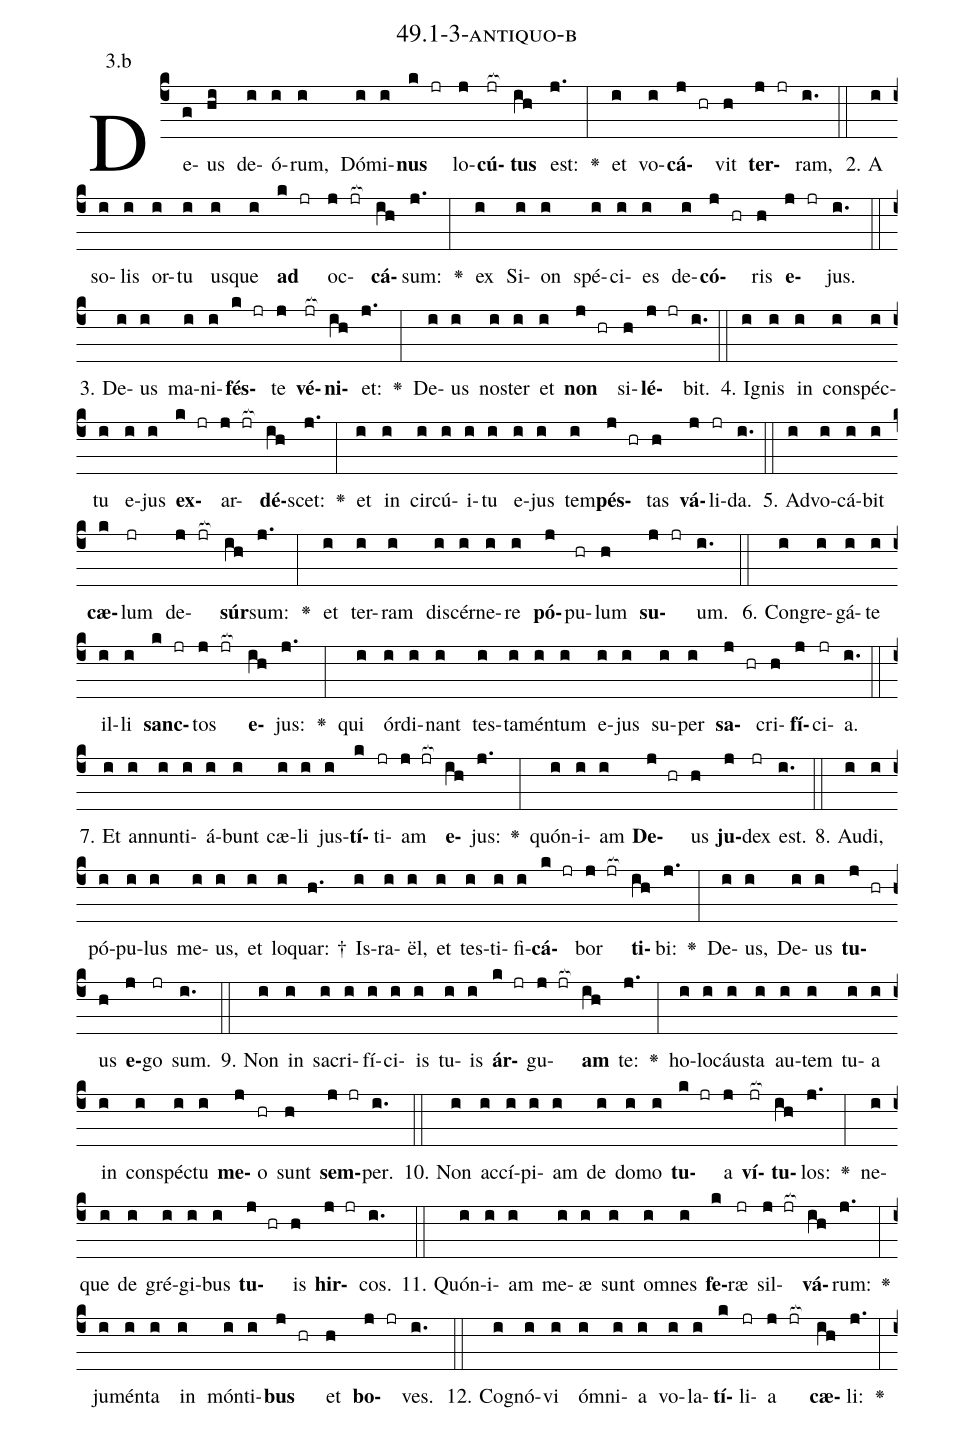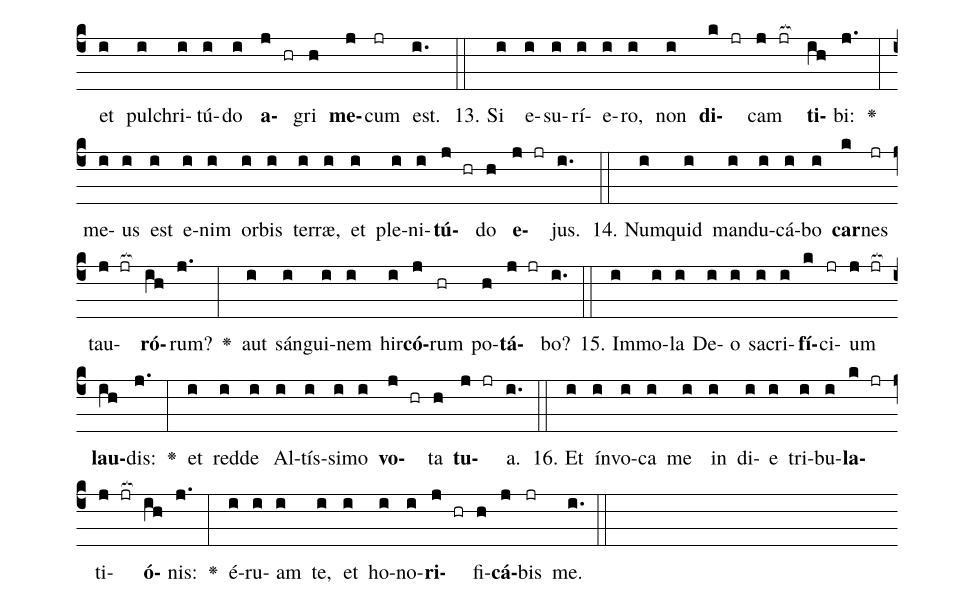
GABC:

name: 49.1-3-antiquo-b;
annotation: 3.b;
%%
(c4)De(g)us(hi) de(i)ó(i)rum,(i) Dó(i)mi(i)<b>nus</b>(k jr) lo(j)<b>cú</b>(jr[ocb:1{])<b>tus</b>(ih[ocb:0}]) est:(j.) <v>\greheightstar</v>(:) et(i) vo(i)<b>cá</b>(j hr)vit(h) <b>ter</b>(j jr)ram,(i.) (::)
2. A(i) so(i)lis(i) or(i)tu(i) us(i)que(i) <b>ad</b>(k jr) oc(j jr[ocb:1{])<b>cá</b>(ih[ocb:0}])sum:(j.) <v>\greheightstar</v>(:) ex(i) Si(i)on(i) spé(i)ci(i)es(i) de(i)<b>có</b>(j hr)ris(h) <b>e</b>(j jr)jus.(i.) (::)
3. De(i)us(i) ma(i)ni(i)<b>fés</b>(k jr)te(j) <b>vé</b>(jr[ocb:1{])<b>ni</b>(ih[ocb:0}])et:(j.) <v>\greheightstar</v>(:) De(i)us(i) nos(i)ter(i) et(i) <b>non</b>(j hr) si(h)<b>lé</b>(j jr)bit.(i.) (::)
4. I(i)gnis(i) in(i) con(i)spéc(i)tu(i) e(i)jus(i) <b>ex</b>(k jr)ar(j jr[ocb:1{])<b>dé</b>(ih[ocb:0}])scet:(j.) <v>\greheightstar</v>(:) et(i) in(i) cir(i)cú(i)i(i)tu(i) e(i)jus(i) tem(i)<b>pés</b>(j hr)tas(h) <b>vá</b>(j)li(jr)da.(i.) (::)
5. Ad(i)vo(i)cá(i)bit(i) <b>cæ</b>(k)lum(jr) de(j jr[ocb:1{])<b>súr</b>(ih[ocb:0}])sum:(j.) <v>\greheightstar</v>(:) et(i) ter(i)ram(i) di(i)scér(i)ne(i)re(i) <b>pó</b>(j)pu(hr)lum(h) <b>su</b>(j jr)um.(i.) (::)
6. Con(i)gre(i)gá(i)te(i) il(i)li(i) <b>sanc</b>(k jr)tos(j jr[ocb:1{]) <b>e</b>(ih[ocb:0}])jus:(j.) <v>\greheightstar</v>(:) qui(i) ór(i)di(i)nant(i) tes(i)ta(i)mén(i)tum(i) e(i)jus(i) su(i)per(i) <b>sa</b>(j hr)cri(h)<b>fí</b>(j)ci(jr)a.(i.) (::)
7. Et(i) an(i)nun(i)ti(i)á(i)bunt(i) cæ(i)li(i) jus(i)<b>tí</b>(k)ti(jr)am(j jr[ocb:1{]) <b>e</b>(ih[ocb:0}])jus:(j.) <v>\greheightstar</v>(:) quón(i)i(i)am(i) <b>De</b>(j hr)us(h) <b>ju</b>(j)dex(jr) est.(i.) (::)
8. Au(i)di,(i) pó(i)pu(i)lus(i) me(i)us,(i) et(i) lo(i)quar: †(h.) Is(i)ra(i)ël,(i) et(i) tes(i)ti(i)fi(i)<b>cá</b>(k jr)bor(j jr[ocb:1{]) <b>ti</b>(ih[ocb:0}])bi:(j.) <v>\greheightstar</v>(:) De(i)us,(i) De(i)us(i) <b>tu</b>(j hr)us(h) <b>e</b>(j)go(jr) sum.(i.) (::)
9. Non(i) in(i) sa(i)cri(i)fí(i)ci(i)is(i) tu(i)is(i) <b>ár</b>(k jr)gu(j jr[ocb:1{])<b>am</b>(ih[ocb:0}]) te:(j.) <v>\greheightstar</v>(:) ho(i)lo(i)cáus(i)ta(i) au(i)tem(i) tu(i)a(i) in(i) con(i)spéc(i)tu(i) <b>me</b>(j)o(hr) sunt(h) <b>sem</b>(j jr)per.(i.) (::)
10. Non(i) ac(i)cí(i)pi(i)am(i) de(i) do(i)mo(i) <b>tu</b>(k jr)a(j) <b>ví</b>(jr[ocb:1{])<b>tu</b>(ih[ocb:0}])los:(j.) <v>\greheightstar</v>(:) ne(i)que(i) de(i) gré(i)gi(i)bus(i) <b>tu</b>(j hr)is(h) <b>hir</b>(j jr)cos.(i.) (::)
11. Quón(i)i(i)am(i) me(i)æ(i) sunt(i) om(i)nes(i) <b>fe</b>(k)ræ(jr) sil(j jr[ocb:1{])<b>vá</b>(ih[ocb:0}])rum:(j.) <v>\greheightstar</v>(:) ju(i)mén(i)ta(i) in(i) món(i)ti(i)<b>bus</b>(j hr) et(h) <b>bo</b>(j jr)ves.(i.) (::)
12. Co(i)gnó(i)vi(i) óm(i)ni(i)a(i) vo(i)la(i)<b>tí</b>(k)li(jr)a(j jr[ocb:1{]) <b>cæ</b>(ih[ocb:0}])li:(j.) <v>\greheightstar</v>(:) et(i) pul(i)chri(i)tú(i)do(i) <b>a</b>(j hr)gri(h) <b>me</b>(j)cum(jr) est.(i.) (::)
13. Si(i) e(i)su(i)rí(i)e(i)ro,(i) non(i) <b>di</b>(k jr)cam(j jr[ocb:1{]) <b>ti</b>(ih[ocb:0}])bi:(j.) <v>\greheightstar</v>(:) me(i)us(i) est(i) e(i)nim(i) or(i)bis(i) ter(i)ræ,(i) et(i) ple(i)ni(i)<b>tú</b>(j hr)do(h) <b>e</b>(j jr)jus.(i.) (::)
14. Num(i)quid(i) man(i)du(i)cá(i)bo(i) <b>car</b>(k)nes(jr) tau(j jr[ocb:1{])<b>ró</b>(ih[ocb:0}])rum?(j.) <v>\greheightstar</v>(:) aut(i) sán(i)gui(i)nem(i) hir(i)<b>có</b>(j)rum(hr) po(h)<b>tá</b>(j jr)bo?(i.) (::)
15. Im(i)mo(i)la(i) De(i)o(i) sa(i)cri(i)<b>fí</b>(k)ci(jr)um(j jr[ocb:1{]) <b>lau</b>(ih[ocb:0}])dis:(j.) <v>\greheightstar</v>(:) et(i) red(i)de(i) Al(i)tís(i)si(i)mo(i) <b>vo</b>(j hr)ta(h) <b>tu</b>(j jr)a.(i.) (::)
16. Et(i) ín(i)vo(i)ca(i) me(i) in(i) di(i)e(i) tri(i)bu(i)<b>la</b>(k jr)ti(j jr[ocb:1{])<b>ó</b>(ih[ocb:0}])nis:(j.) <v>\greheightstar</v>(:) é(i)ru(i)am(i) te,(i) et(i) ho(i)no(i)<b>ri</b>(j hr)fi(h)<b>cá</b>(j)bis(jr) me.(i.) (::)
